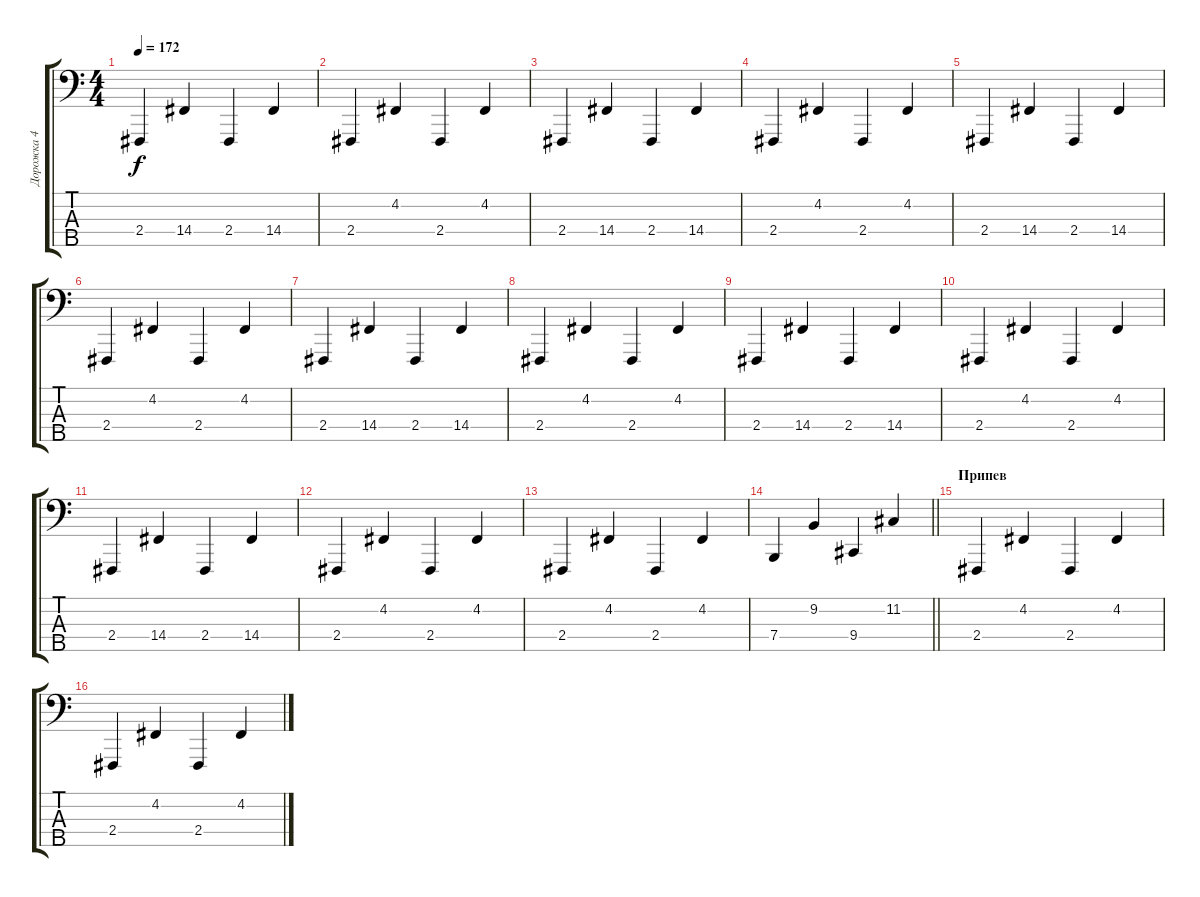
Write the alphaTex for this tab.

\track ("Дорожка 4" "Дорожка 4") {instrument lead2sawtooth}
\staff {score tabs}
\tuning (G2 D2 A1 E1 B0) {hide}
\ts (4 4)
\tempo 172
\clef f4
\ks c
2.4.4{dy f} 14.4.4 2.4.4 14.4.4 |
2.4.4 4.2.4 2.4.4 4.2.4 |
2.4.4 14.4.4 2.4.4 14.4.4 |
2.4.4 4.2.4 2.4.4 4.2.4 |
2.4.4 14.4.4 2.4.4 14.4.4 |
2.4.4 4.2.4 2.4.4 4.2.4 |
2.4.4 14.4.4 2.4.4 14.4.4 |
2.4.4 4.2.4 2.4.4 4.2.4 |
2.4.4 14.4.4 2.4.4 14.4.4 |
2.4.4 4.2.4 2.4.4 4.2.4 |
2.4.4 14.4.4 2.4.4 14.4.4 |
2.4.4 4.2.4 2.4.4 4.2.4 |
2.4.4 4.2.4 2.4.4 4.2.4 |
\barLineRight lightlight
7.4.4 9.2.4 9.4.4 11.2.4 |
\section ("" "Припев")
2.4.4 4.2.4 2.4.4 4.2.4 |
2.4.4 4.2.4 2.4.4 4.2.4
